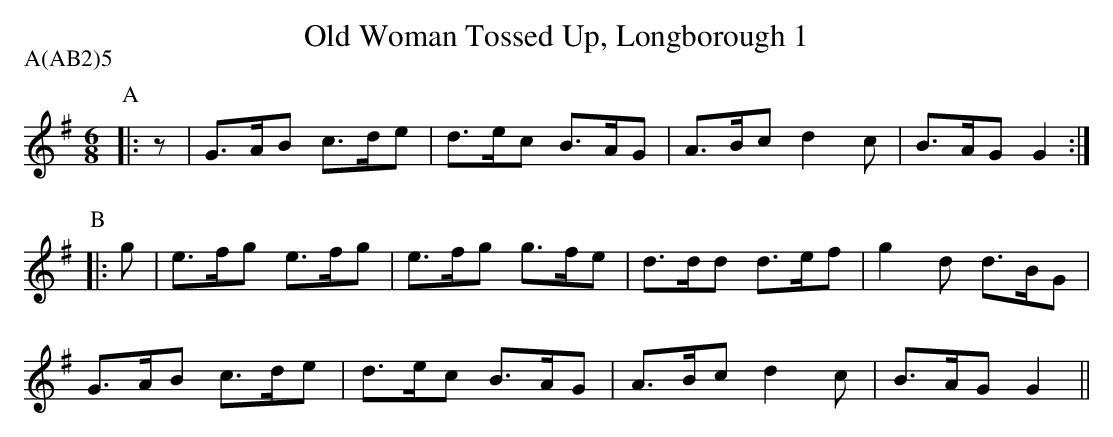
X:1
T:Old Woman Tossed Up, Longborough 1
M:6/8
L:1/8
P:A(AB2)5
K:G
P:A
|:z|G>AB c>de|d>ec B>AG|A>Bc d2c |B>AG G2 :|
P:B
|:g|e>fg e>fg|e>fg g>fe|d>dd d>ef|g2d  d>BG|
G>AB c>de|d>ec B>AG|A>Bc d2c |B>AG G2 ||
